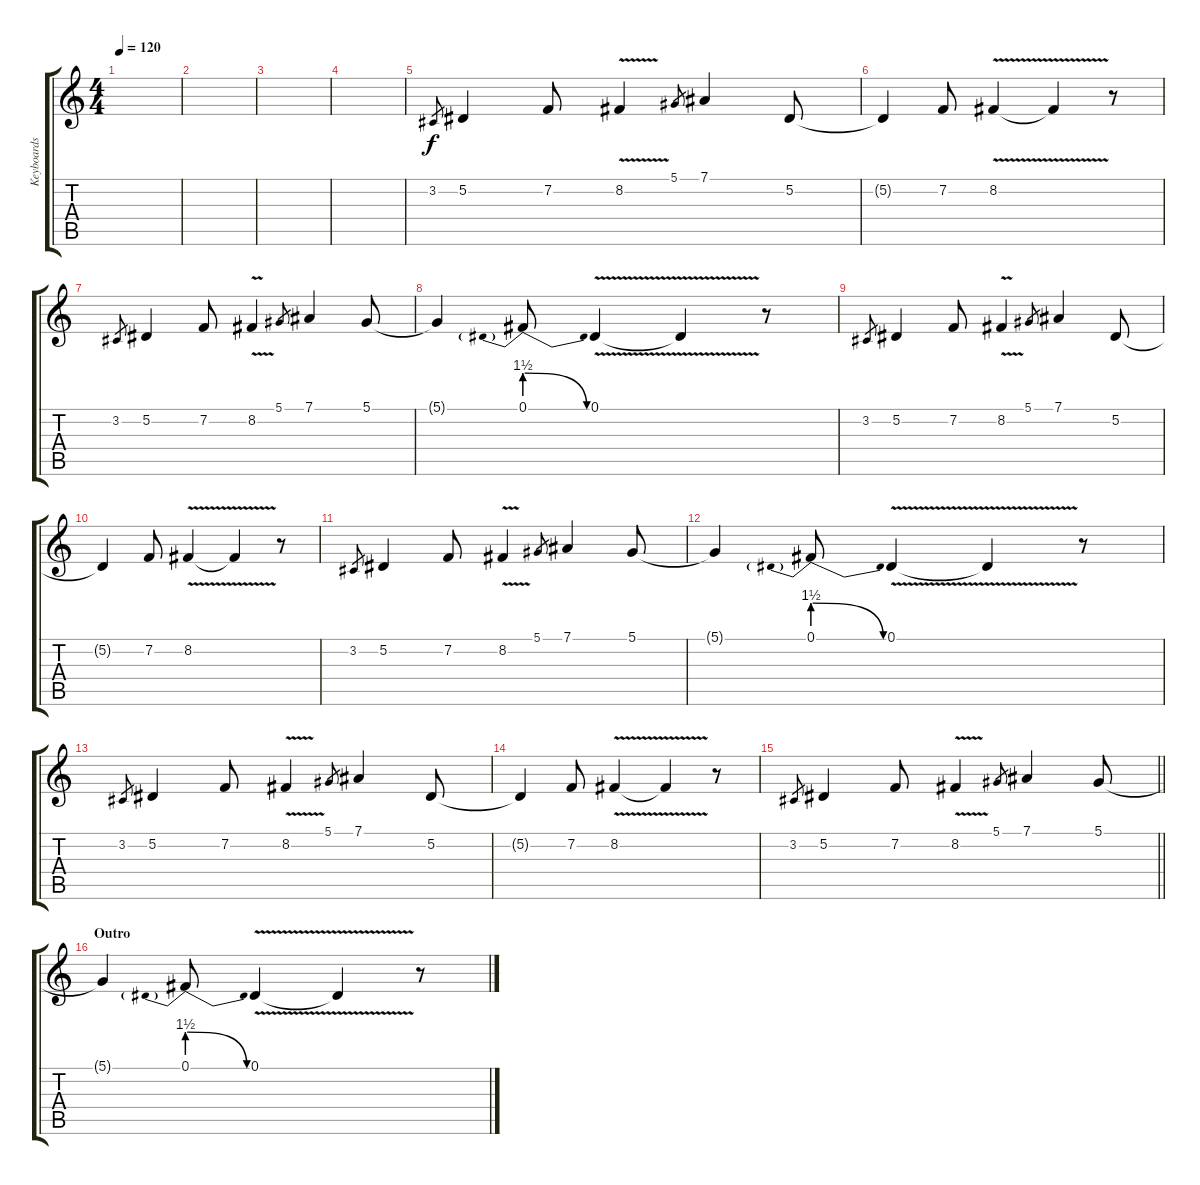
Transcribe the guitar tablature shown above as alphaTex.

\track ("Keyboards" "Keyboards") {instrument churchorgan}
\staff {score tabs}
\tuning (Eb4 Bb3 Gb3 Db3 Ab2 Eb2) {hide}
\ts (4 4)
\tempo 120
\clef g2
\ks c
|
|
|
|
3.2.8{gr} 5.2.4{volume 14 instrument lead5charang} 7.2.8 8.2{v}.4 5.1.8{gr} 7.1.4 5.2.8 |
5.2{t}.4{volume 14 instrument lead5charang} 7.2.8 8.2{v}.4 8.2{t}.4 r.8 |
3.2.8{gr} 5.2.4{volume 14 instrument lead5charang} 7.2.8 8.2{v}.4 5.1.8{gr} 7.1.4 5.1.8 |
5.1{t}.4{volume 14 instrument lead5charang} 0.1{be (prebendrelease 0 6 60 0)}.8 0.1{v}.4 0.1{t}.4 r.8 |
3.2.8{gr} 5.2.4{volume 14 instrument lead5charang} 7.2.8 8.2{v}.4 5.1.8{gr} 7.1.4 5.2.8 |
5.2{t}.4{volume 14 instrument lead5charang} 7.2.8 8.2{v}.4 8.2{t}.4 r.8 |
3.2.8{gr} 5.2.4{volume 14 instrument lead5charang} 7.2.8 8.2{v}.4 5.1.8{gr} 7.1.4 5.1.8 |
5.1{t}.4{volume 14 instrument lead5charang} 0.1{be (prebendrelease 0 6 60 0)}.8 0.1{v}.4 0.1{t}.4 r.8 |
3.2.8{gr} 5.2.4{volume 14 instrument lead5charang} 7.2.8 8.2{v}.4 5.1.8{gr} 7.1.4 5.2.8 |
5.2{t}.4{volume 14 instrument lead5charang} 7.2.8 8.2{v}.4 8.2{t}.4 r.8 |
\barLineRight lightlight
3.2.8{gr} 5.2.4{volume 14 instrument lead5charang} 7.2.8 8.2{v}.4 5.1.8{gr} 7.1.4 5.1.8 |
\section ("" "Outro")
5.1{t}.4{volume 14 instrument lead5charang} 0.1{be (prebendrelease 0 6 60 0)}.8 0.1{v}.4 0.1{t}.4 r.8
